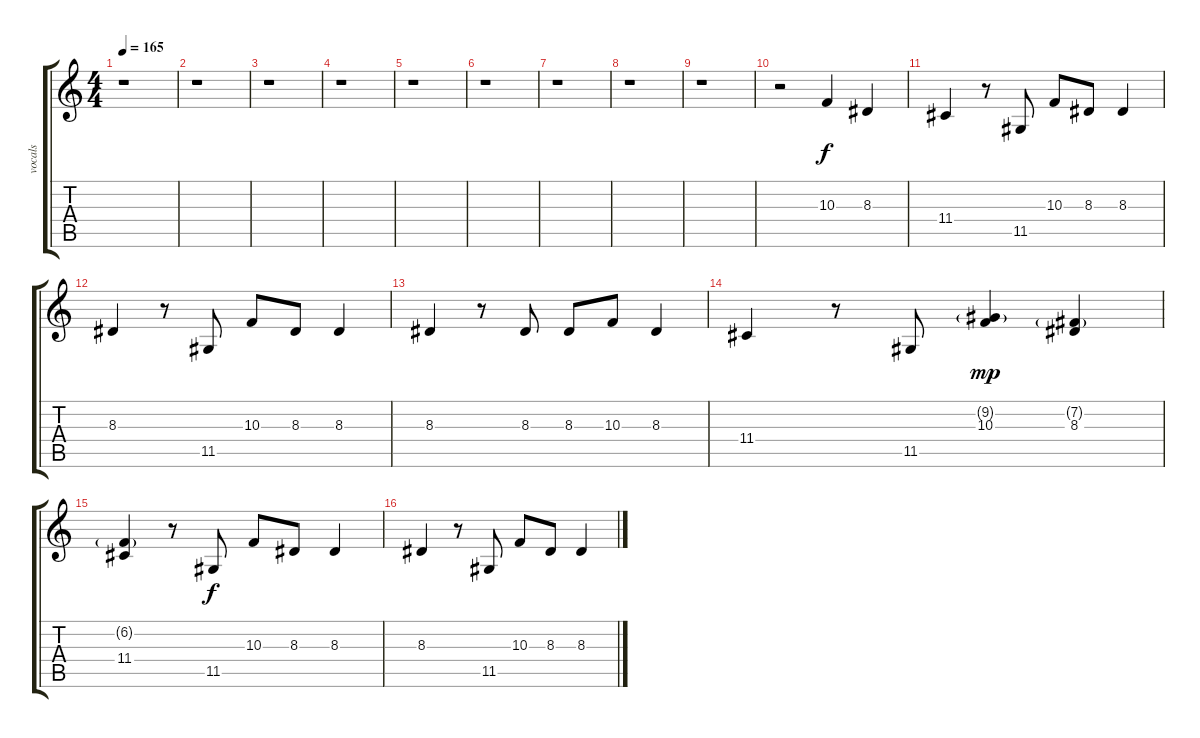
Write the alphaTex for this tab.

\track ("vocals" "vocals") {instrument lead2sawtooth}
\staff {score tabs}
\tuning (E4 B3 G3 D3 A2 E2) {hide}
\ts (4 4)
\tempo 165
\clef g2
\ks c
r.1{dy f instrument lead2sawtooth} |
r.1 |
r.1 |
r.1 |
r.1 |
r.1 |
r.1 |
r.1 |
r.1 |
r.2 10.3.4 8.3.4 |
11.4.4 r.8 11.5.8 10.3.8 8.3.8 8.3.4 |
8.3.4 r.8 11.5.8 10.3.8 8.3.8 8.3.4 |
8.3.4 r.8 8.3.8 8.3.8 10.3.8 8.3.4 |
11.4.4 r.8 11.5.8 (9.2{g} 10.3).4{dy mp} (7.2{g} 8.3).4 |
(6.2{g} 11.4).4 r.8 11.5.8{dy f} 10.3.8 8.3.8 8.3.4 |
8.3.4 r.8 11.5.8 10.3.8 8.3.8 8.3.4
